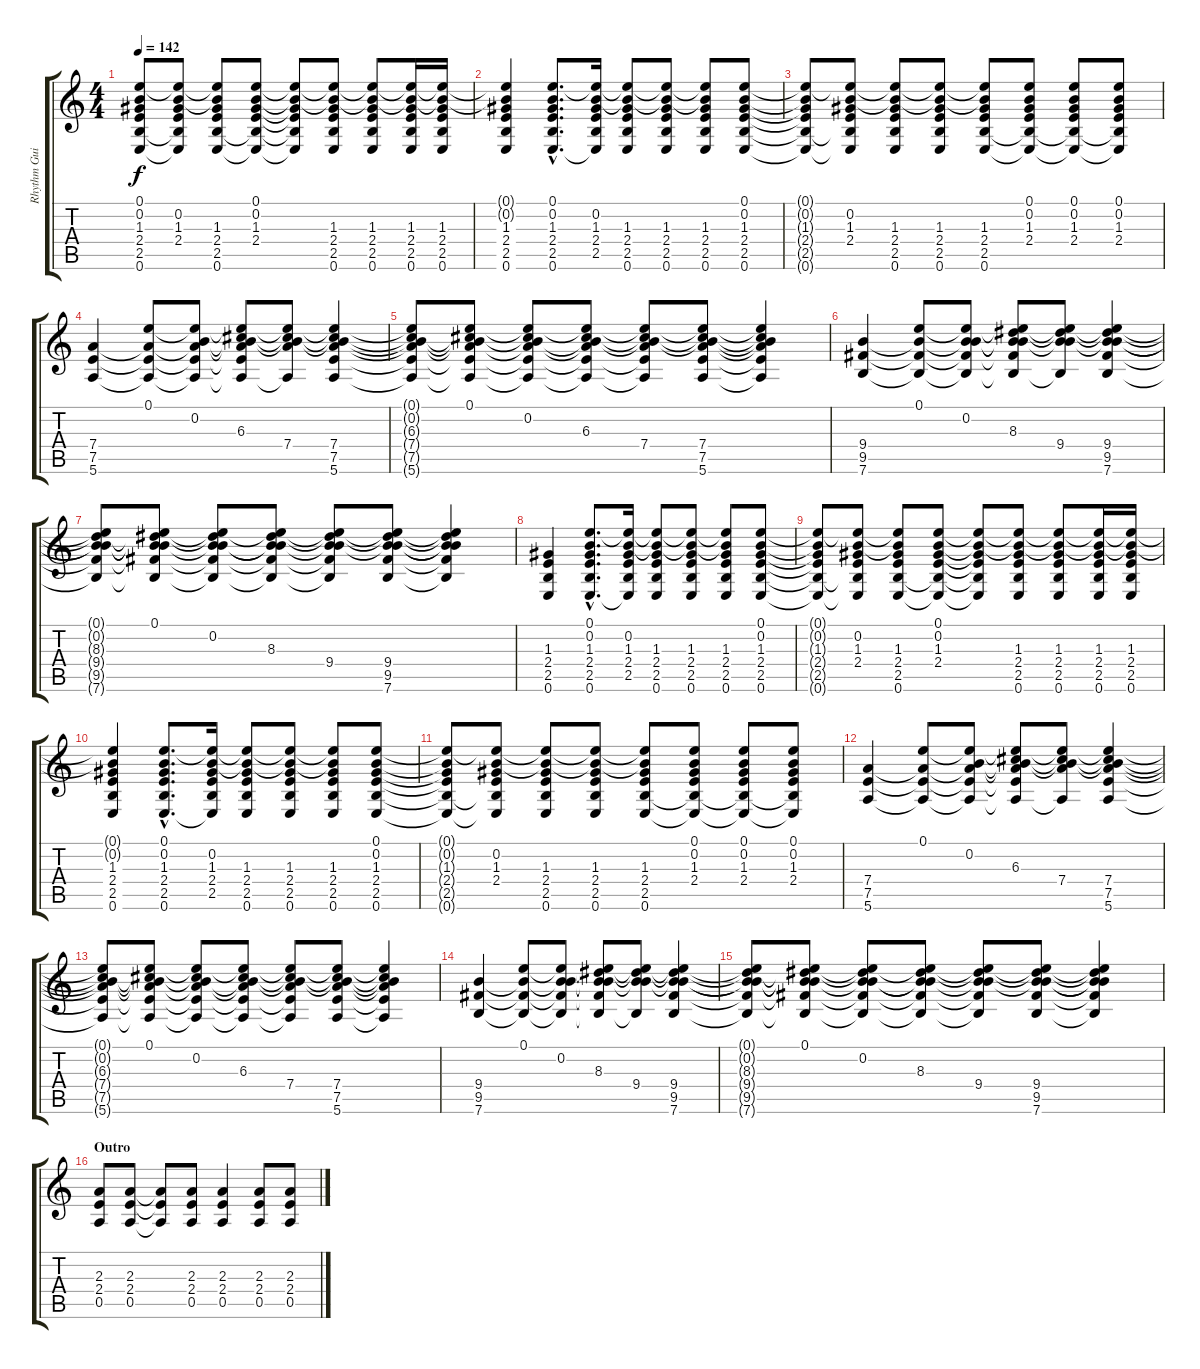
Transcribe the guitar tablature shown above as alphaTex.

\track ("Rhythm Guitar 1" "Rhythm Gui") {instrument overdrivenguitar}
\staff {score tabs}
\tuning (E4 B3 G3 D3 A2 E2) {hide}
\ts (4 4)
\tempo 142
\clef g2
\ks c
(0.1{t} 0.2{t} 1.3{t} 2.4{t} 2.5{t} 0.6{t}).8{dy f} (0.1{t} 0.2 1.3 2.4 2.5{t} 0.6{t}).8 (0.1{t} 0.2{t} 1.3 2.4 2.5 0.6).8 (0.1 0.2 1.3 2.4 2.5{t} 0.6{t}).8 (0.1{t} 0.2{t} 1.3{t} 2.4{t} 2.5{t} 0.6{t}).8 (0.1{t} 0.2{t} 1.3 2.4 2.5 0.6).8 (0.1{t} 0.2{t} 1.3 2.4 2.5 0.6).8 (0.1{t} 0.2{t} 1.3 2.4 2.5 0.6).16 (0.1{t} 0.2{t} 1.3 2.4 2.5 0.6).16 |
(0.1{t} 0.2{t} 1.3 2.4 2.5 0.6).4 (0.1{hac} 0.2{hac} 1.3{hac} 2.4{hac} 2.5{hac} 0.6{hac}).8{d} (0.1{t} 0.2 1.3 2.4 2.5 0.6{t}).16 (0.1{t} 0.2{t} 1.3 2.4 2.5 0.6).8 (0.1{t} 0.2{t} 1.3 2.4 2.5 0.6).8 (0.1{t} 0.2{t} 1.3 2.4 2.5 0.6).8 (0.1 0.2 1.3 2.4 2.5 0.6).8 |
(0.1{t} 0.2{t} 1.3{t} 2.4{t} 2.5{t} 0.6{t}).8 (0.1{t} 0.2 1.3 2.4 2.5{t} 0.6{t}).8 (0.1{t} 0.2{t} 1.3 2.4 2.5 0.6).8 (0.1{t} 0.2{t} 1.3 2.4 2.5 0.6).8 (0.1{t} 0.2{t} 1.3 2.4 2.5 0.6).8 (0.1 0.2 1.3 2.4 2.5{t} 0.6{t}).8 (0.1 0.2 1.3 2.4 2.5{t} 0.6{t}).8 (0.1 0.2 1.3 2.4 2.5{t} 0.6{t}).8 |
(7.4 7.5 5.6).4 (0.1 7.4{t} 7.5{t} 5.6{t}).8 (0.1{t} 0.2 7.4{t} 7.5{t} 5.6{t}).8 (0.1{t} 0.2{t} 6.3 7.4{t} 7.5{t} 5.6{t}).8 (0.1{t} 0.2{t} 6.3{t} 7.4 5.6{t}).8 (0.1{t} 0.2{t} 6.3{t} 7.4 7.5 5.6).4 |
(0.1{t} 0.2{t} 6.3{t} 7.4{t} 7.5{t} 5.6{t}).8 (0.1 0.2{t} 6.3{t} 7.4{t} 7.5{t} 5.6{t}).8 (0.1{t} 0.2 6.3{t} 7.4{t} 7.5{t} 5.6{t}).8 (0.1{t} 0.2{t} 6.3 7.4{t} 7.5{t} 5.6{t}).8 (0.1{t} 0.2{t} 6.3{t} 7.4 7.5{t} 5.6{t}).8 (0.1{t} 0.2{t} 6.3{t} 7.4 7.5 5.6).8 (0.1{t} 0.2{t} 6.3{t} 7.4{t} 7.5{t} 5.6{t}).4 |
(9.4 9.5 7.6).4 (0.1 9.4{t} 9.5{t} 7.6{t}).8 (0.1{t} 0.2 9.4{t} 9.5{t} 7.6{t}).8 (0.1{t} 0.2{t} 8.3 9.4{t} 9.5{t} 7.6{t}).8 (0.1{t} 0.2{t} 8.3{t} 9.4 7.6{t}).8 (0.1{t} 0.2{t} 8.3{t} 9.4 9.5 7.6).4 |
(0.1{t} 0.2{t} 8.3{t} 9.4{t} 9.5{t} 7.6{t}).8 (0.1 0.2{t} 8.3{t} 9.4{t} 9.5{t} 7.6{t}).8 (0.1{t} 0.2 8.3{t} 9.4{t} 9.5{t} 7.6{t}).8 (0.1{t} 0.2{t} 8.3 9.4{t} 9.5{t} 7.6{t}).8 (0.1{t} 0.2{t} 8.3{t} 9.4 9.5{t} 7.6{t}).8 (0.1{t} 0.2{t} 8.3{t} 9.4 9.5 7.6).8 (0.1{t} 0.2{t} 8.3{t} 9.4{t} 9.5{t} 7.6{t}).4 |
(1.3 2.4 2.5 0.6).4 (0.1{hac} 0.2{hac} 1.3{hac} 2.4{hac} 2.5{hac} 0.6{hac}).8{d} (0.1{t} 0.2 1.3 2.4 2.5 0.6{t}).16 (0.1{t} 0.2{t} 1.3 2.4 2.5 0.6).8 (0.1{t} 0.2{t} 1.3 2.4 2.5 0.6).8 (0.1{t} 0.2{t} 1.3 2.4 2.5 0.6).8 (0.1 0.2 1.3 2.4 2.5 0.6).8 |
(0.1{t} 0.2{t} 1.3{t} 2.4{t} 2.5{t} 0.6{t}).8 (0.1{t} 0.2 1.3 2.4 2.5{t} 0.6{t}).8 (0.1{t} 0.2{t} 1.3 2.4 2.5 0.6).8 (0.1 0.2 1.3 2.4 2.5{t} 0.6{t}).8 (0.1{t} 0.2{t} 1.3{t} 2.4{t} 2.5{t} 0.6{t}).8 (0.1{t} 0.2{t} 1.3 2.4 2.5 0.6).8 (0.1{t} 0.2{t} 1.3 2.4 2.5 0.6).8 (0.1{t} 0.2{t} 1.3 2.4 2.5 0.6).16 (0.1{t} 0.2{t} 1.3 2.4 2.5 0.6).16 |
(0.1{t} 0.2{t} 1.3 2.4 2.5 0.6).4 (0.1{hac} 0.2{hac} 1.3{hac} 2.4{hac} 2.5{hac} 0.6{hac}).8{d} (0.1{t} 0.2 1.3 2.4 2.5 0.6{t}).16 (0.1{t} 0.2{t} 1.3 2.4 2.5 0.6).8 (0.1{t} 0.2{t} 1.3 2.4 2.5 0.6).8 (0.1{t} 0.2{t} 1.3 2.4 2.5 0.6).8 (0.1 0.2 1.3 2.4 2.5 0.6).8 |
(0.1{t} 0.2{t} 1.3{t} 2.4{t} 2.5{t} 0.6{t}).8 (0.1{t} 0.2 1.3 2.4 2.5{t} 0.6{t}).8 (0.1{t} 0.2{t} 1.3 2.4 2.5 0.6).8 (0.1{t} 0.2{t} 1.3 2.4 2.5 0.6).8 (0.1{t} 0.2{t} 1.3 2.4 2.5 0.6).8 (0.1 0.2 1.3 2.4 2.5{t} 0.6{t}).8 (0.1 0.2 1.3 2.4 2.5{t} 0.6{t}).8 (0.1 0.2 1.3 2.4 2.5{t} 0.6{t}).8 |
(7.4 7.5 5.6).4 (0.1 7.4{t} 7.5{t} 5.6{t}).8 (0.1{t} 0.2 7.4{t} 7.5{t} 5.6{t}).8 (0.1{t} 0.2{t} 6.3 7.4{t} 7.5{t} 5.6{t}).8 (0.1{t} 0.2{t} 6.3{t} 7.4 5.6{t}).8 (0.1{t} 0.2{t} 6.3{t} 7.4 7.5 5.6).4 |
(0.1{t} 0.2{t} 6.3{t} 7.4{t} 7.5{t} 5.6{t}).8 (0.1 0.2{t} 6.3{t} 7.4{t} 7.5{t} 5.6{t}).8 (0.1{t} 0.2 6.3{t} 7.4{t} 7.5{t} 5.6{t}).8 (0.1{t} 0.2{t} 6.3 7.4{t} 7.5{t} 5.6{t}).8 (0.1{t} 0.2{t} 6.3{t} 7.4 7.5{t} 5.6{t}).8 (0.1{t} 0.2{t} 6.3{t} 7.4 7.5 5.6).8 (0.1{t} 0.2{t} 6.3{t} 7.4{t} 7.5{t} 5.6{t}).4 |
(9.4 9.5 7.6).4 (0.1 9.4{t} 9.5{t} 7.6{t}).8 (0.1{t} 0.2 9.4{t} 9.5{t} 7.6{t}).8 (0.1{t} 0.2{t} 8.3 9.4{t} 9.5{t} 7.6{t}).8 (0.1{t} 0.2{t} 8.3{t} 9.4 7.6{t}).8 (0.1{t} 0.2{t} 8.3{t} 9.4 9.5 7.6).4 |
(0.1{t} 0.2{t} 8.3{t} 9.4{t} 9.5{t} 7.6{t}).8 (0.1 0.2{t} 8.3{t} 9.4{t} 9.5{t} 7.6{t}).8 (0.1{t} 0.2 8.3{t} 9.4{t} 9.5{t} 7.6{t}).8 (0.1{t} 0.2{t} 8.3 9.4{t} 9.5{t} 7.6{t}).8 (0.1{t} 0.2{t} 8.3{t} 9.4 9.5{t} 7.6{t}).8 (0.1{t} 0.2{t} 8.3{t} 9.4 9.5 7.6).8 (0.1{t} 0.2{t} 8.3{t} 9.4{t} 9.5{t} 7.6{t}).4 |
\section ("" "Outro")
(2.3 2.4 0.5).8 (2.3 2.4 0.5).8 (2.3{t} 2.4{t} 0.5{t}).8 (2.3 2.4 0.5).8 (2.3 2.4 0.5).4 (2.3 2.4 0.5).8 (2.3 2.4 0.5).8
